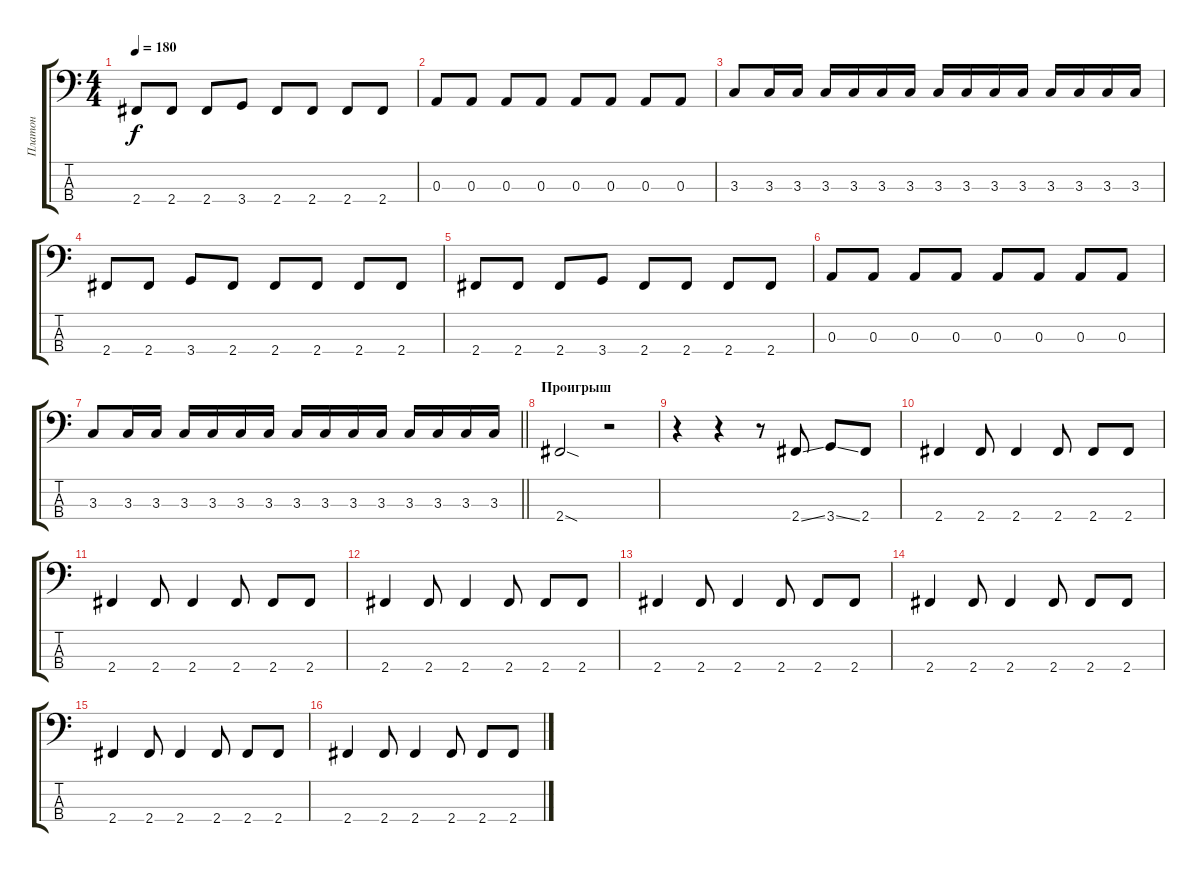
\track ("Платон" "Платон") {instrument electricbassfinger}
\staff {score tabs}
\tuning (G2 D2 A1 E1) {hide}
\ts (4 4)
\tempo 180
\clef f4
\ks c
2.4.8{dy f} 2.4.8 2.4.8 3.4.8 2.4.8 2.4.8 2.4.8 2.4.8 |
0.3.8 0.3.8 0.3.8 0.3.8 0.3.8 0.3.8 0.3.8 0.3.8 |
3.3.8 3.3.16 3.3.16 3.3.16 3.3.16 3.3.16 3.3.16 3.3.16 3.3.16 3.3.16 3.3.16 3.3.16 3.3.16 3.3.16 3.3.16 |
2.4.8 2.4.8 3.4.8 2.4.8 2.4.8 2.4.8 2.4.8 2.4.8 |
2.4.8 2.4.8 2.4.8 3.4.8 2.4.8 2.4.8 2.4.8 2.4.8 |
0.3.8 0.3.8 0.3.8 0.3.8 0.3.8 0.3.8 0.3.8 0.3.8 |
\barLineRight lightlight
3.3.8 3.3.16 3.3.16 3.3.16 3.3.16 3.3.16 3.3.16 3.3.16 3.3.16 3.3.16 3.3.16 3.3.16 3.3.16 3.3.16 3.3.16 |
\section ("" "Проигрыш")
2.4{sod}.2 r.2 |
r.4 r.4 r.8 2.4{ss}.8 3.4{ss}.8 2.4.8 |
2.4.4 2.4.8 2.4.4 2.4.8 2.4.8 2.4.8 |
2.4.4 2.4.8 2.4.4 2.4.8 2.4.8 2.4.8 |
2.4.4 2.4.8 2.4.4 2.4.8 2.4.8 2.4.8 |
2.4.4 2.4.8 2.4.4 2.4.8 2.4.8 2.4.8 |
2.4.4 2.4.8 2.4.4 2.4.8 2.4.8 2.4.8 |
2.4.4 2.4.8 2.4.4 2.4.8 2.4.8 2.4.8 |
2.4.4 2.4.8 2.4.4 2.4.8 2.4.8 2.4.8
